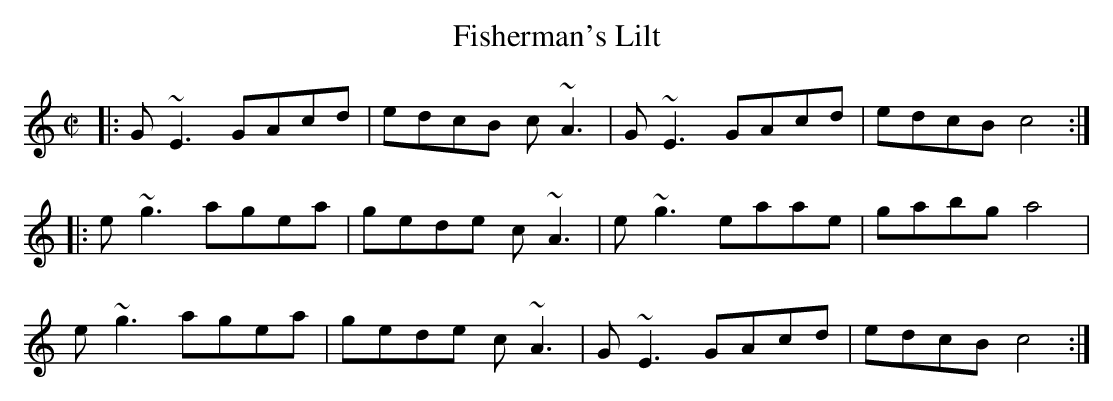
X:1
T:Fisherman's Lilt
M:C|
K:C
|: G~E3 GAcd | edcB c~A3 | G~E3 GAcd | edcB c4 :|
|: e~g3 agea | gede c~A3 | e~g3 eaae | gabg a4 |
e~g3 agea | gede c~A3 | G~E3 GAcd | edcB c4 :|
